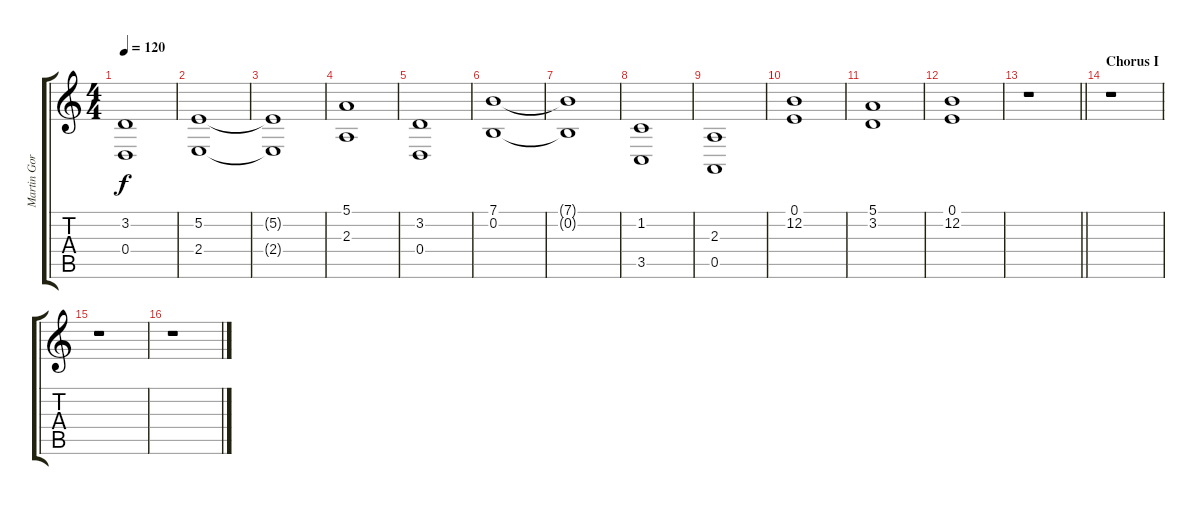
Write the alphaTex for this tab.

\track ("Martin Gore - Synth II" "Martin Gor") {instrument fx4atmosphere}
\staff {score tabs}
\tuning (E4 B3 G3 D3 A2 E2) {hide}
\ts (4 4)
\tempo 120
\clef g2
\ks c
(3.2 0.4).1{dy f} |
(5.2 2.4).1 |
(5.2{t} 2.4{t}).1 |
(5.1 2.3).1 |
(3.2 0.4).1 |
(7.1 0.2).1 |
(7.1{t} 0.2{t}).1 |
(1.2 3.5).1 |
(2.3 0.5).1 |
(0.1 12.2).1 |
(5.1 3.2).1 |
(0.1 12.2).1 |
\barLineRight lightlight
r.1 |
\section ("" "Chorus I")
r.1 |
r.1 |
r.1
